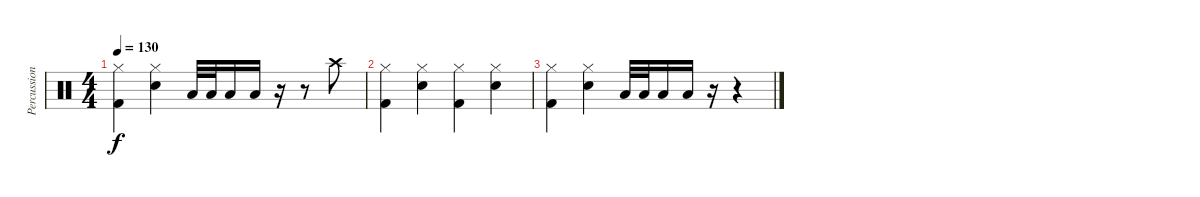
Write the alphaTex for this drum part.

\track ("Percussions" "Percussion") {instrument percussion}
\staff {score}
\articulation defaults
\ts (4 4)
\tempo 130
\clef neutral
\ks c
("Hi-Hat (closed)" "Kick (hit) 2").4{dy f} ("Hi-Hat (closed)" "Snare (hit) 2").4 "Low Tom (hit)".32 "Low Tom (hit)".32 "Low Tom (hit)".16 "Low Tom (hit)".16 r.16 r.8 "Crash high (hit)".8 |
("Hi-Hat (closed)" "Kick (hit) 2").4 ("Hi-Hat (closed)" "Snare (hit) 2").4 ("Hi-Hat (closed)" "Kick (hit) 2").4 ("Hi-Hat (closed)" "Snare (hit) 2").4 |
("Hi-Hat (closed)" "Kick (hit) 2").4 ("Hi-Hat (closed)" "Snare (hit) 2").4 "Low Tom (hit)".32 "Low Tom (hit)".32 "Low Tom (hit)".16 "Low Tom (hit)".16 r.16 r.4
